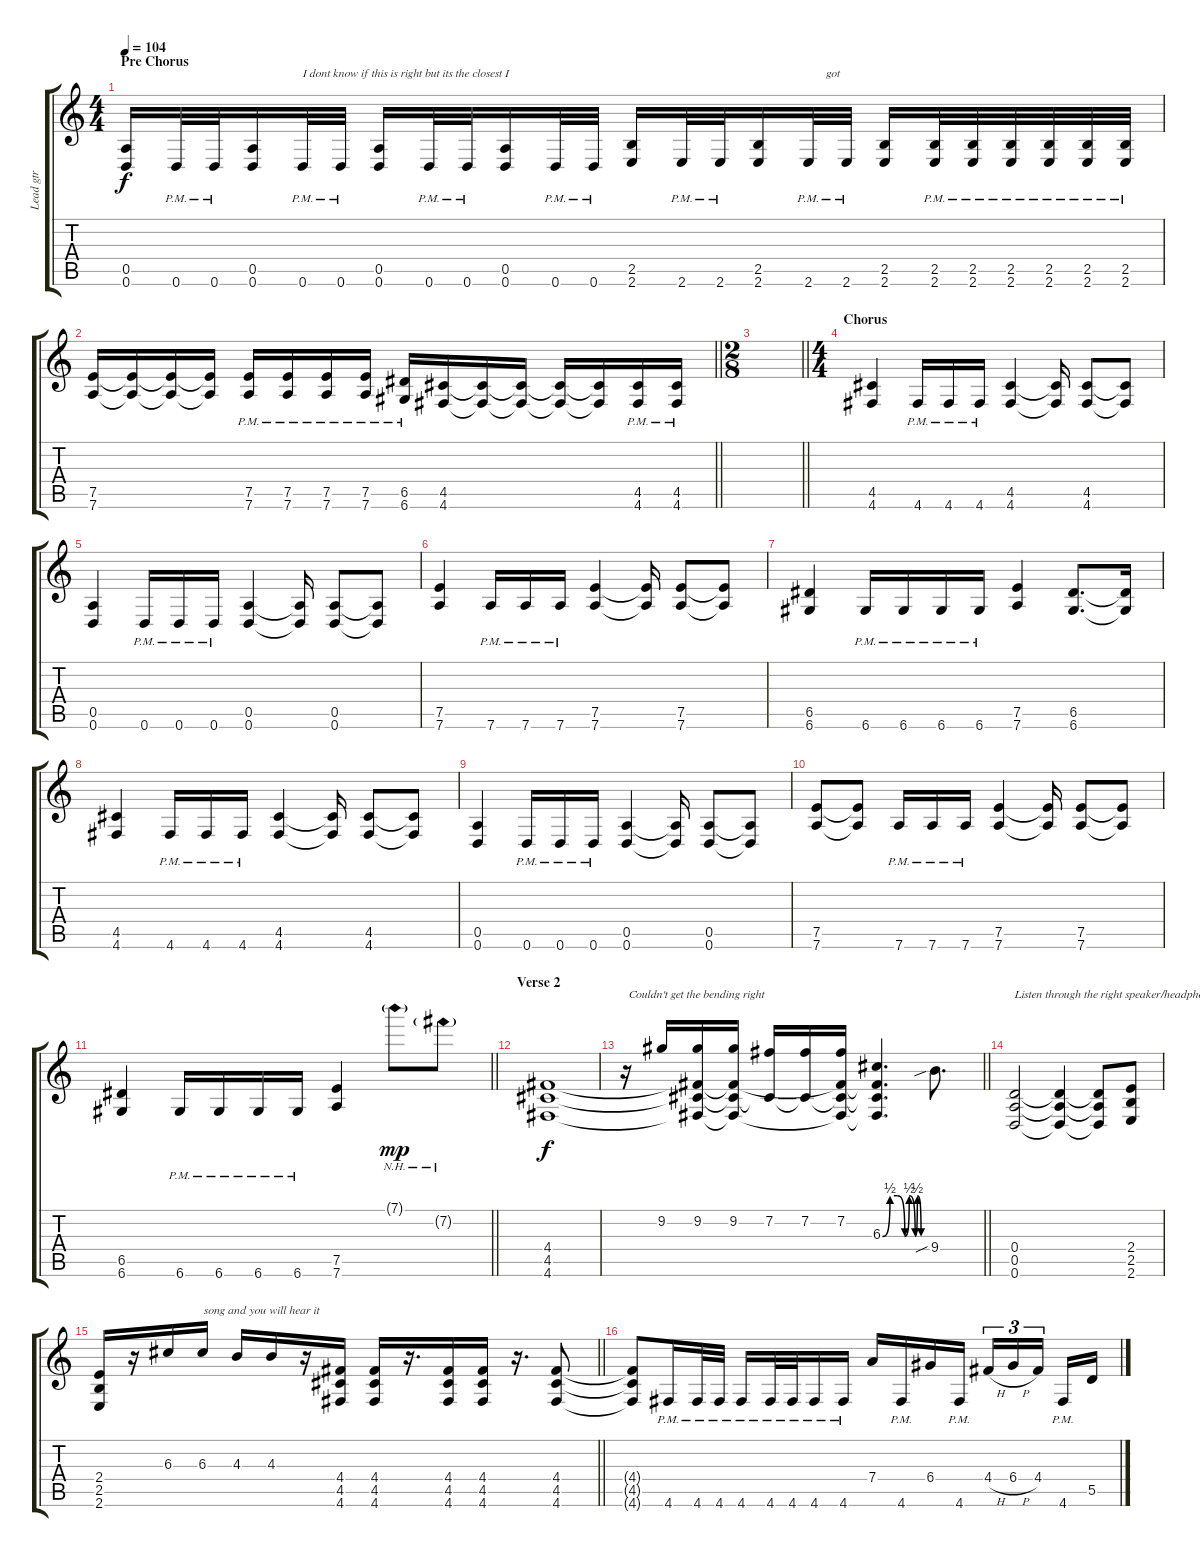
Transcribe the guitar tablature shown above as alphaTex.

\track ("Lead gtr" "Lead gtr") {instrument overdrivenguitar}
\staff {score tabs}
\tuning (E4 B3 G3 D3 A2 D2) {hide}
\ts (4 4)
\section ("" "Pre Chorus")
\tempo 104
\clef g2
\ks c
(0.5 0.6).16{dy f balance 10} 0.6{pm}.32 0.6{pm}.32 (0.5 0.6).16 0.6{pm}.32{txt "I dont know if this is right but its the closest I"} 0.6{pm}.32 (0.5 0.6).16 0.6{pm}.32 0.6{pm}.32 (0.5 0.6).16 0.6{pm}.32 0.6{pm}.32 (2.5 2.6).16 2.6{pm}.32 2.6{pm}.32 (2.5 2.6).16 2.6{pm}.32{txt "      got"} 2.6{pm}.32 (2.5 2.6).16 (2.5{pm} 2.6{pm}).32 (2.5{pm} 2.6{pm}).32 (2.5{pm} 2.6{pm}).32 (2.5{pm} 2.6{pm}).32 (2.5{pm} 2.6{pm}).32 (2.5{pm} 2.6{pm}).32 |
\barLineRight lightlight
(7.5 7.6).16 (7.5{t} 7.6{t}).16 (7.5{t} 7.6{t}).16 (7.5{t} 7.6{t}).16 (7.5{pm} 7.6{pm}).16 (7.5{pm} 7.6{pm}).16 (7.5{pm} 7.6{pm}).16 (7.5{pm} 7.6{pm}).16 (6.5{pm} 6.6{pm}).16 (4.5 4.6).16 (4.5{t} 4.6{t}).16 (4.5{t} 4.6{t}).16 (4.5{t} 4.6{t}).16 (4.5{t} 4.6{t}).16 (4.5{pm} 4.6{pm}).16 (4.5{pm} 4.6{pm}).16 |
\ts (2 8)
\barLineRight lightlight
|
\ts (4 4)
\section ("" "Chorus")
(4.5 4.6).4{balance 16} 4.6{pm}.16 4.6{pm}.16 4.6{pm}.16 (4.5 4.6).4 (4.5{t} 4.6{t}).16 (4.5 4.6).8 (4.5{t} 4.6{t}).8 |
(0.5 0.6).4 0.6{pm}.16 0.6{pm}.16 0.6{pm}.16 (0.5 0.6).4 (0.5{t} 0.6{t}).16 (0.5 0.6).8 (0.5{t} 0.6{t}).8 |
(7.5 7.6).4 7.6{pm}.16 7.6{pm}.16 7.6{pm}.16 (7.5 7.6).4 (7.5{t} 7.6{t}).16 (7.5 7.6).8 (7.5{t} 7.6{t}).8 |
(6.5 6.6).4 6.6{pm}.16 6.6{pm}.16 6.6{pm}.16 6.6{pm}.16 (7.5 7.6).4 (6.5 6.6).8{d} (6.5{t} 6.6{t}).16 |
(4.5 4.6).4 4.6{pm}.16 4.6{pm}.16 4.6{pm}.16 (4.5 4.6).4 (4.5{t} 4.6{t}).16 (4.5 4.6).8 (4.5{t} 4.6{t}).8 |
(0.5 0.6).4 0.6{pm}.16 0.6{pm}.16 0.6{pm}.16 (0.5 0.6).4 (0.5{t} 0.6{t}).16 (0.5 0.6).8 (0.5{t} 0.6{t}).8 |
(7.5 7.6).8 (7.5{t} 7.6{t}).8 7.6{pm}.16 7.6{pm}.16 7.6{pm}.16 (7.5 7.6).4 (7.5{t} 7.6{t}).16 (7.5 7.6).8 (7.5{t} 7.6{t}).8 |
\barLineRight lightlight
(6.5 6.6).4 6.6{pm}.16 6.6{pm}.16 6.6{pm}.16 6.6{pm}.16 (7.5 7.6).4 7.1{nh g}.8{dy mp volume 3 balance 7} 7.2{nh g}.8 |
\section ("" "Verse 2")
(4.4 4.5 4.6).1{dy f volume 12 balance 16} |
\barLineRight lightlight
r.16{txt " Couldn't get the bending right"} 9.2.16 (9.2 4.4{t} 4.5{t} 4.6{t}).16 (9.2 4.4{t} 4.5{t} 4.6{t}).16 (7.2 4.5{t}).16 (7.2 4.5{t}).16 (7.2 4.4{t} 4.5{t} 4.6{t}).16 (6.3{be (custom 0 0 10 2 20 2 30 0 36 2 44 0 47 2 52 0 60 0)} 4.4{t} 4.5{t} 4.6{t}).4{d} 9.4{sib}.8{d} |
(0.4 0.5 0.6).2{txt "Listen through the right speaker/headphone in the "} (0.4{t} 0.5{t} 0.6{t}).4 (0.4{t} 0.5{t} 0.6{t}).8 (2.4 2.5 2.6).8{volume 14} |
\barLineRight lightlight
(2.4 2.5 2.6).16 r.16 6.3.16{txt "            song and you will hear it"} 6.3.16 4.3.16 4.3.16 r.16 (4.4 4.5 4.6).16 (4.4 4.5 4.6).16 r.16{d} (4.4 4.5 4.6).16 (4.4 4.5 4.6).16 r.16{d} (4.4 4.5 4.6).8 |
(4.4{t} 4.5{t} 4.6{t}).8 4.6{pm}.16 4.6{pm}.32 4.6{pm}.32 4.6{pm}.16 4.6{pm}.32 4.6{pm}.32 4.6{pm}.16 4.6{pm}.16 7.4.16 4.6{pm}.16 6.4.16 4.6{pm}.16 4.4{h}.16{tu (3 2)} 6.4{h}.16{tu (3 2)} 4.4.16{tu (3 2) beam splitsecondary} 4.6{pm}.16 5.5.16
